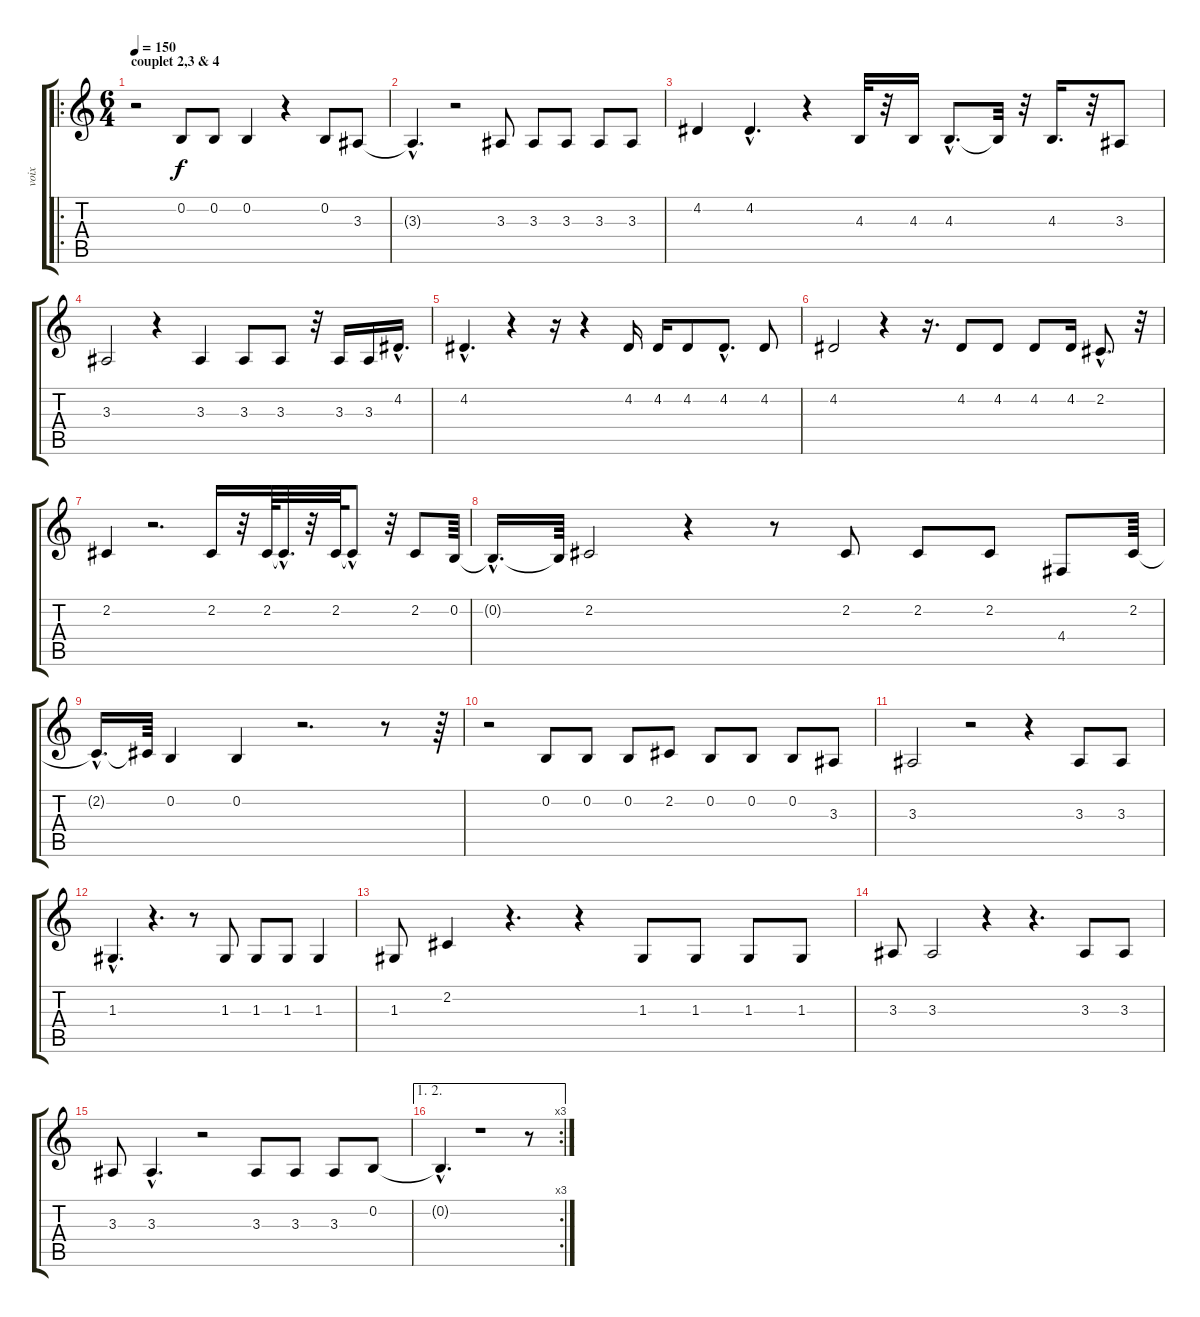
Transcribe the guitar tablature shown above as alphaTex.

\track ("voix" "voix") {instrument clarinet}
\staff {score tabs}
\tuning (E4 B3 G3 D3 A2 E2) {hide}
\ro
\ts (6 4)
\section ("" "couplet 2,3 & 4")
\tempo 150
\clef g2
\ks c
r.2{dy f} 0.2.8 0.2.8 0.2.4 r.4 0.2.8 3.3.8 |
3.3{hac t}.4{d} r.2 3.3.8 3.3.8 3.3.8 3.3.8 3.3.8 |
4.2.4 4.2{hac}.4{d} r.4 4.3.32 r.32 4.3.16 4.3{hac}.8{d} 4.3{t}.32 r.32 4.3.16{d} r.32 3.3.8 |
3.3.2 r.4 3.3.4 3.3.8 3.3.8 r.32 3.3.16 3.3.16 4.2{hac}.16{d} |
4.2{hac}.4{d} r.4 r.16 r.4 4.2.16 4.2.16 4.2.8 4.2{hac}.8{d} 4.2.8 |
4.2.2 r.4 r.16{d} 4.2.8 4.2.8 4.2.8 4.2.16 2.2{hac}.8{d} r.32 |
2.2.4 r.2{d} 2.2.16 r.32 2.2.64 2.2{hac t}.32{d} r.32 2.2.64 2.2{hac t}.8 r.32 2.2.8 0.2.64 |
0.2{hac t}.16{d} 0.2{t}.64 2.2.2 r.4 r.8 2.2.8 2.2.8 2.2.8 4.4.8 2.2.64 |
2.2{hac t}.16{d} 2.2{t}.64 0.2.4 0.2.4 r.2{d} r.8 r.64 |
r.2 0.2.8 0.2.8 0.2.8 2.2.8 0.2.8 0.2.8 0.2.8 3.3.8 |
3.3.2 r.2 r.4 3.3.8 3.3.8 |
1.3{hac}.4{d} r.4{d} r.8 1.3.8 1.3.8 1.3.8 1.3.4 |
1.3.8 2.2.4 r.4{d} r.4 1.3.8 1.3.8 1.3.8 1.3.8 |
3.3.8 3.3.2 r.4 r.4{d} 3.3.8 3.3.8 |
3.3.8 3.3{hac}.4{d} r.2 3.3.8 3.3.8 3.3.8 0.2.8 |
\ae (1 2)
\rc 3
0.2{hac t}.4{d} r.1 r.8
